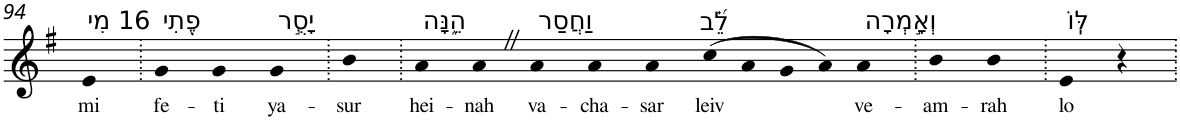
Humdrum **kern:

**kern	**text
*part1	*part1
*staff1	*staff1
*I"Piano	*
*I'Pno	*
!!LO:PB:g=z
*clefG2	*
*k[f#]	*
*G:	*
=94	=94
!LO:TX:a:t=16 מִי	!
!	!LO:LY:b
4e	mi
=95.	=95.
!LO:TX:a:t=פֶ֭תִי	!
!	!LO:LY:b
4g	fe-
!	!LO:LY:b
4g	-ti
!LO:TX:a:t=יָסֻ֣ר	!
!	!LO:LY:b
4g	ya-
=96.	=96.
!	!LO:LY:b
4b	-sur
=97.	=97.
!LO:TX:a:t=הֵ֑נָּה	!
!	!LO:LY:b
4a	hei-
!	!LO:LY:b
4aZ	-nah
!LO:TX:a:t=וַחֲסַר	!
!	!LO:LY:b
4a	va-
!	!LO:LY:b
4a	-cha-
!	!LO:LY:b
4a	-sar
!LO:TX:a:t=לֵ֝֗ב	!
!	!LO:LY:b
(>8cc	leiv
8a	.
8g	.
8a)	.
!LO:TX:a:t=וְאָ֣מְרָה	!
!	!LO:LY:b
4a	ve-
=98.	=98.
!	!LO:LY:b
4b	-am-
!	!LO:LY:b
4b	-rah
=99.	=99.
!LO:TX:a:t=לּֽוֹ	!
!	!LO:LY:b
4e	lo
4r	.
=.	=.
*-	*-
